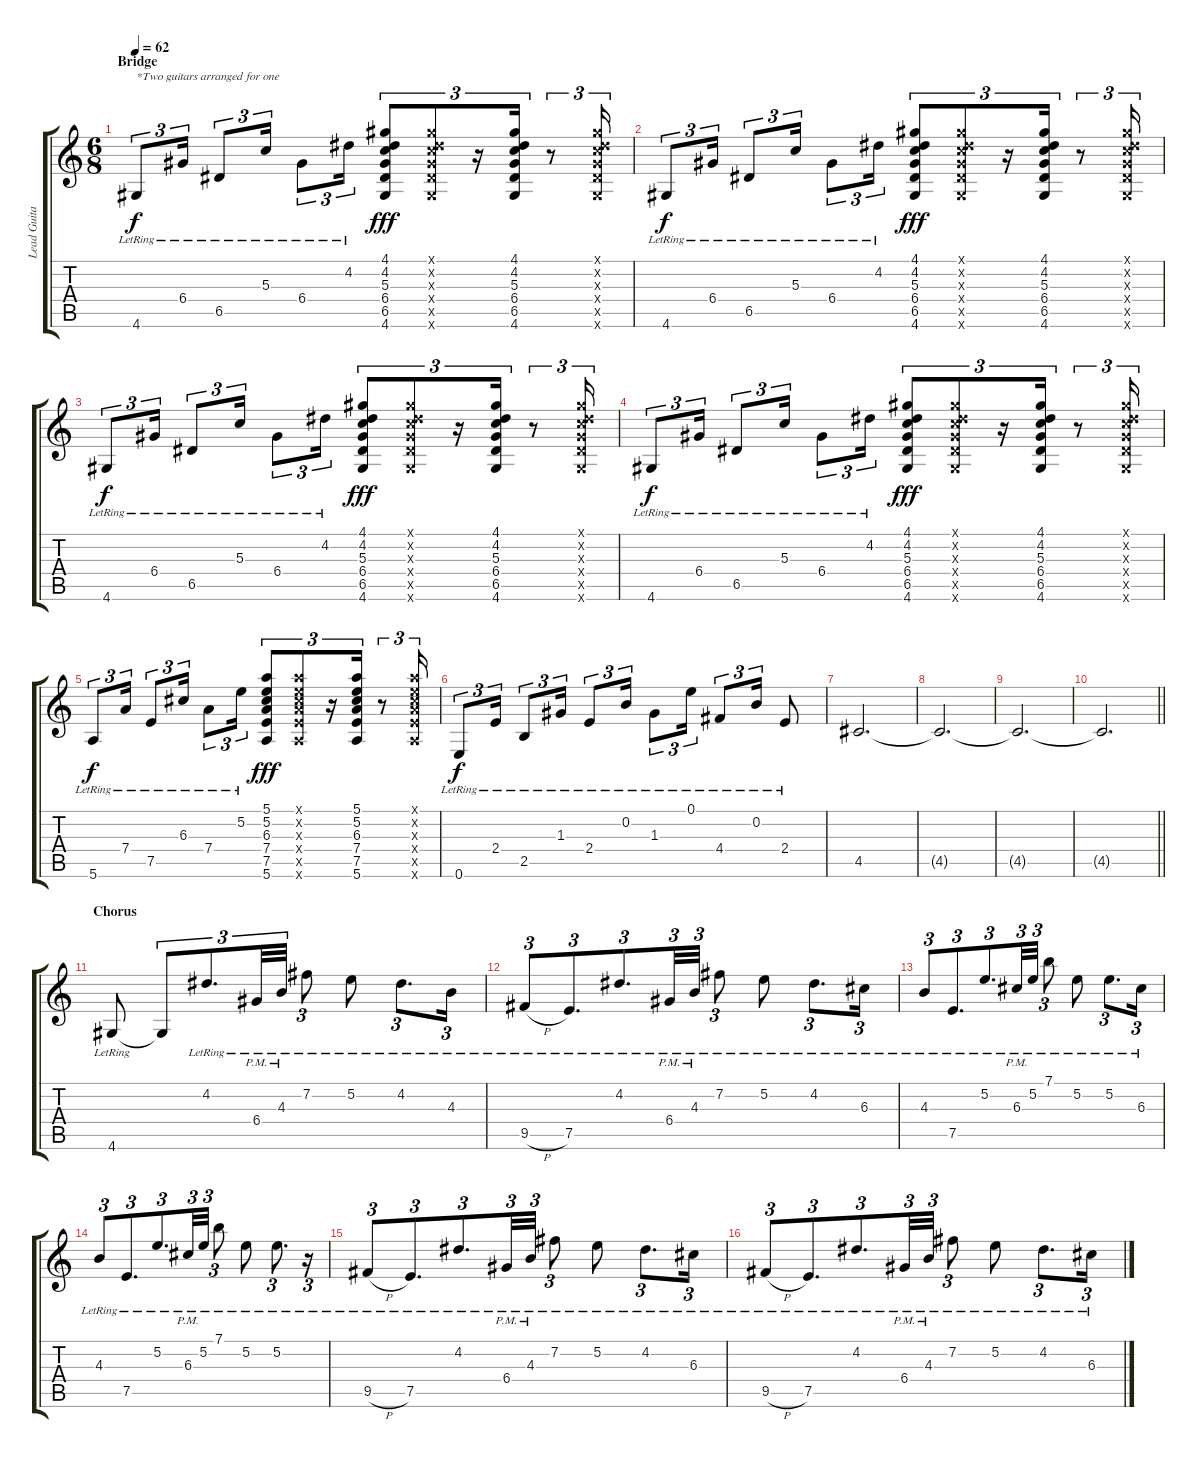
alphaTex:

\track ("Lead Guitar" "Lead Guita") {instrument electricguitarjazz}
\staff {score tabs}
\tuning (E4 B3 G3 D3 A2 E2) {hide}
\ts (6 8)
\section ("" "Bridge")
\tempo 62
\clef g2
\ks c
4.6{lr}.8{tu (3 2) txt "*Two guitars arranged for one" dy f} 6.4{lr}.16{tu (3 2)} 6.5{lr}.8{tu (3 2)} 5.3{lr}.16{tu (3 2)} 6.4{lr}.8{tu (3 2)} 4.2{lr}.16{tu (3 2)} (4.1 4.2 5.3 6.4 6.5 4.6).8{tu (3 2) dy fff} (4.1{x} 4.2{x} 5.3{x} 6.4{x} 6.5{x} 4.6{x}).8{tu (3 2)} r.16{tu (3 2)} (4.1 4.2 5.3 6.4 6.5 4.6).16{tu (3 2)} r.8{tu (3 2)} (4.1{x} 4.2{x} 5.3{x} 6.4{x} 6.5{x} 4.6{x}).16{tu (3 2)} |
4.6{lr}.8{tu (3 2) dy f} 6.4{lr}.16{tu (3 2)} 6.5{lr}.8{tu (3 2)} 5.3{lr}.16{tu (3 2)} 6.4{lr}.8{tu (3 2)} 4.2{lr}.16{tu (3 2)} (4.1 4.2 5.3 6.4 6.5 4.6).8{tu (3 2) dy fff} (4.1{x} 4.2{x} 5.3{x} 6.4{x} 6.5{x} 4.6{x}).8{tu (3 2)} r.16{tu (3 2)} (4.1 4.2 5.3 6.4 6.5 4.6).16{tu (3 2)} r.8{tu (3 2)} (4.1{x} 4.2{x} 5.3{x} 6.4{x} 6.5{x} 4.6{x}).16{tu (3 2)} |
4.6{lr}.8{tu (3 2) dy f} 6.4{lr}.16{tu (3 2)} 6.5{lr}.8{tu (3 2)} 5.3{lr}.16{tu (3 2)} 6.4{lr}.8{tu (3 2)} 4.2{lr}.16{tu (3 2)} (4.1 4.2 5.3 6.4 6.5 4.6).8{tu (3 2) dy fff} (4.1{x} 4.2{x} 5.3{x} 6.4{x} 6.5{x} 4.6{x}).8{tu (3 2)} r.16{tu (3 2)} (4.1 4.2 5.3 6.4 6.5 4.6).16{tu (3 2)} r.8{tu (3 2)} (4.1{x} 4.2{x} 5.3{x} 6.4{x} 6.5{x} 4.6{x}).16{tu (3 2)} |
4.6{lr}.8{tu (3 2) dy f} 6.4{lr}.16{tu (3 2)} 6.5{lr}.8{tu (3 2)} 5.3{lr}.16{tu (3 2)} 6.4{lr}.8{tu (3 2)} 4.2{lr}.16{tu (3 2)} (4.1 4.2 5.3 6.4 6.5 4.6).8{tu (3 2) dy fff} (4.1{x} 4.2{x} 5.3{x} 6.4{x} 6.5{x} 4.6{x}).8{tu (3 2)} r.16{tu (3 2)} (4.1 4.2 5.3 6.4 6.5 4.6).16{tu (3 2)} r.8{tu (3 2)} (4.1{x} 4.2{x} 5.3{x} 6.4{x} 6.5{x} 4.6{x}).16{tu (3 2)} |
5.6{lr}.8{tu (3 2) dy f} 7.4{lr}.16{tu (3 2)} 7.5{lr}.8{tu (3 2)} 6.3{lr}.16{tu (3 2)} 7.4{lr}.8{tu (3 2)} 5.2{lr}.16{tu (3 2)} (5.1 5.2 6.3 7.4 7.5 5.6).8{tu (3 2) dy fff} (5.1{x} 5.2{x} 6.3{x} 7.4{x} 7.5{x} 5.6{x}).8{tu (3 2)} r.16{tu (3 2)} (5.1 5.2 6.3 7.4 7.5 5.6).16{tu (3 2)} r.8{tu (3 2)} (5.1{x} 5.2{x} 6.3{x} 7.4{x} 7.5{x} 5.6{x}).16{tu (3 2)} |
0.6{lr}.8{tu (3 2) dy f} 2.4{lr}.16{tu (3 2)} 2.5{lr}.8{tu (3 2)} 1.3{lr}.16{tu (3 2)} 2.4{lr}.8{tu (3 2)} 0.2{lr}.16{tu (3 2)} 1.3{lr}.8{tu (3 2)} 0.1{lr}.16{tu (3 2)} 4.4{lr}.8{tu (3 2)} 0.2{lr}.16{tu (3 2)} 2.4{lr}.8 |
4.5.2{d} |
4.5{t}.2{d} |
4.5{t}.2{d} |
\barLineRight lightlight
4.5{t}.2{d} |
\section ("" "Chorus")
4.6{lr}.8 4.6{t}.8{tu (3 2)} 4.2{lr}.8{d tu (3 2)} 6.4{pm lr}.32{tu (3 2)} 4.3{pm lr}.32{tu (3 2)} 7.2{lr}.8{tu (3 2)} 5.2{lr}.8 4.2{lr}.8{d tu (3 2)} 4.3{lr}.16{tu (3 2)} |
9.5{h lr}.8{tu (3 2)} 7.5{lr}.8{d tu (3 2)} 4.2{lr}.8{d tu (3 2)} 6.4{pm lr}.32{tu (3 2)} 4.3{pm lr}.32{tu (3 2)} 7.2{lr}.8{tu (3 2)} 5.2{lr}.8 4.2{lr}.8{d tu (3 2)} 6.3{lr}.16{tu (3 2)} |
4.3{lr}.8{tu (3 2)} 7.5{lr}.8{d tu (3 2)} 5.2{lr}.8{d tu (3 2)} 6.3{pm lr}.32{tu (3 2)} 5.2{pm lr}.32{tu (3 2)} 7.1{lr}.8{tu (3 2)} 5.2{lr}.8 5.2{lr}.8{d tu (3 2)} 6.3{lr}.16{tu (3 2)} |
4.3{lr}.8{tu (3 2)} 7.5{lr}.8{d tu (3 2)} 5.2{lr}.8{d tu (3 2)} 6.3{pm lr}.32{tu (3 2)} 5.2{pm lr}.32{tu (3 2)} 7.1{lr}.8{tu (3 2)} 5.2{lr}.8 5.2{lr}.8{d tu (3 2)} r.16{tu (3 2)} |
9.5{h lr}.8{tu (3 2)} 7.5{lr}.8{d tu (3 2)} 4.2{lr}.8{d tu (3 2)} 6.4{pm lr}.32{tu (3 2)} 4.3{pm lr}.32{tu (3 2)} 7.2{lr}.8{tu (3 2)} 5.2{lr}.8 4.2{lr}.8{d tu (3 2)} 6.3{lr}.16{tu (3 2)} |
9.5{h lr}.8{tu (3 2)} 7.5{lr}.8{d tu (3 2)} 4.2{lr}.8{d tu (3 2)} 6.4{pm lr}.32{tu (3 2)} 4.3{pm lr}.32{tu (3 2)} 7.2{lr}.8{tu (3 2)} 5.2{lr}.8 4.2{lr}.8{d tu (3 2)} 6.3{lr}.16{tu (3 2)}
